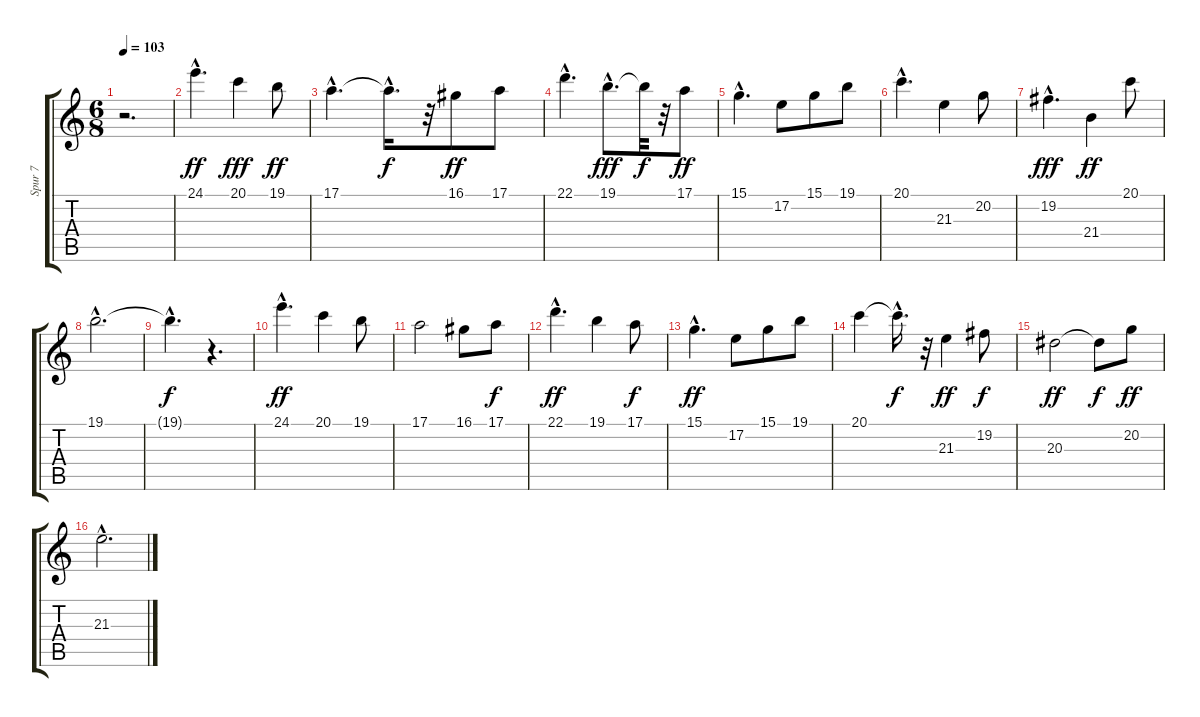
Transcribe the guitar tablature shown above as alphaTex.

\track ("Spur 7" "Spur 7") {instrument acousticgrandpiano}
\staff {score tabs}
\tuning (E4 B3 G3 D3 A2 E2) {hide}
\ts (6 8)
\tempo 103
\clef g2
\ks c
r.2{d dy ff instrument acousticgrandpiano} |
24.1{hac}.4{d instrument stringensemble1} 20.1.4{dy fff} 19.1.8{dy ff} |
17.1{hac}.4{d} 17.1{hac t}.16{d dy f} r.32 16.1.8{dy ff} 17.1.8 |
22.1{hac}.4{d} 19.1{hac}.8{d dy fff} 19.1{t}.32{dy f} r.32 17.1.8{dy ff} |
15.1{hac}.4{d} 17.2.8 15.1.8 19.1.8 |
20.1{hac}.4{d} 21.3.4 20.2.8 |
19.2{hac}.4{d dy fff} 21.4.4{dy ff} 20.1.8 |
19.1{hac}.2{d} |
19.1{hac t}.4{d dy f} r.4{d} |
24.1{hac}.4{d dy ff} 20.1.4 19.1.8 |
17.1.2 16.1.8 17.1.8{dy f} |
22.1{hac}.4{d dy ff} 19.1.4 17.1.8{dy f} |
15.1{hac}.4{d dy ff} 17.2.8 15.1.8 19.1.8 |
20.1.4 20.1{hac t}.16{d dy f} r.32 21.3.4{dy ff} 19.2.8{dy f} |
20.3.2{dy ff} 20.3{t}.8{dy f} 20.2.8{dy ff} |
21.3{hac}.2{d}
